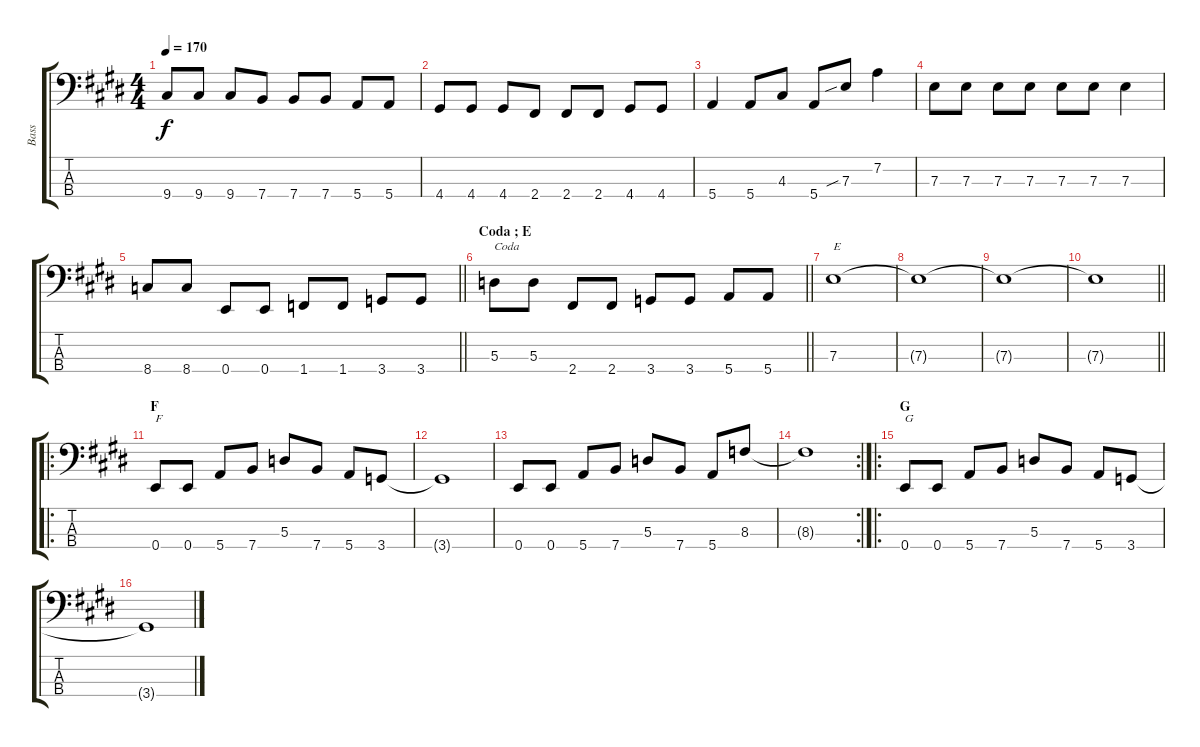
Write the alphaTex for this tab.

\track ("Bass" "Bass") {instrument electricbasspick}
\staff {score tabs}
\tuning (G2 D2 A1 E1) {hide}
\ts (4 4)
\tempo 170
\clef f4
\ks e
9.4.8{dy f} 9.4.8 9.4.8 7.4.8 7.4.8 7.4.8 5.4.8 5.4.8 |
4.4.8 4.4.8 4.4.8 2.4.8 2.4.8 2.4.8 4.4.8 4.4.8 |
5.4.4 5.4.8 4.3.8 5.4.8 7.3{sib}.8 7.2.4 |
7.3.8 7.3.8 7.3.8 7.3.8 7.3.8 7.3.8 7.3.4 |
\barLineRight lightlight
8.4.8 8.4.8 0.4.8 0.4.8 1.4.8 1.4.8 3.4.8 3.4.8 |
\section ("" "Coda ; E")
\barLineRight lightlight
5.3.8{txt "Coda"} 5.3.8 2.4.8 2.4.8 3.4.8 3.4.8 5.4.8 5.4.8 |
7.3.1{txt "E"} |
7.3{t}.1 |
7.3{t}.1 |
\barLineRight lightlight
7.3{t}.1 |
\ro
\section ("" "F")
0.4.8{txt "F"} 0.4.8 5.4.8 7.4.8 5.3.8 7.4.8 5.4.8 3.4.8 |
3.4{t}.1 |
0.4.8 0.4.8 5.4.8 7.4.8 5.3.8 7.4.8 5.4.8 8.3.8 |
\rc 2
8.3{t}.1 |
\ro
\section ("" "G")
0.4.8{txt "G"} 0.4.8 5.4.8 7.4.8 5.3.8 7.4.8 5.4.8 3.4.8 |
3.4{t}.1
